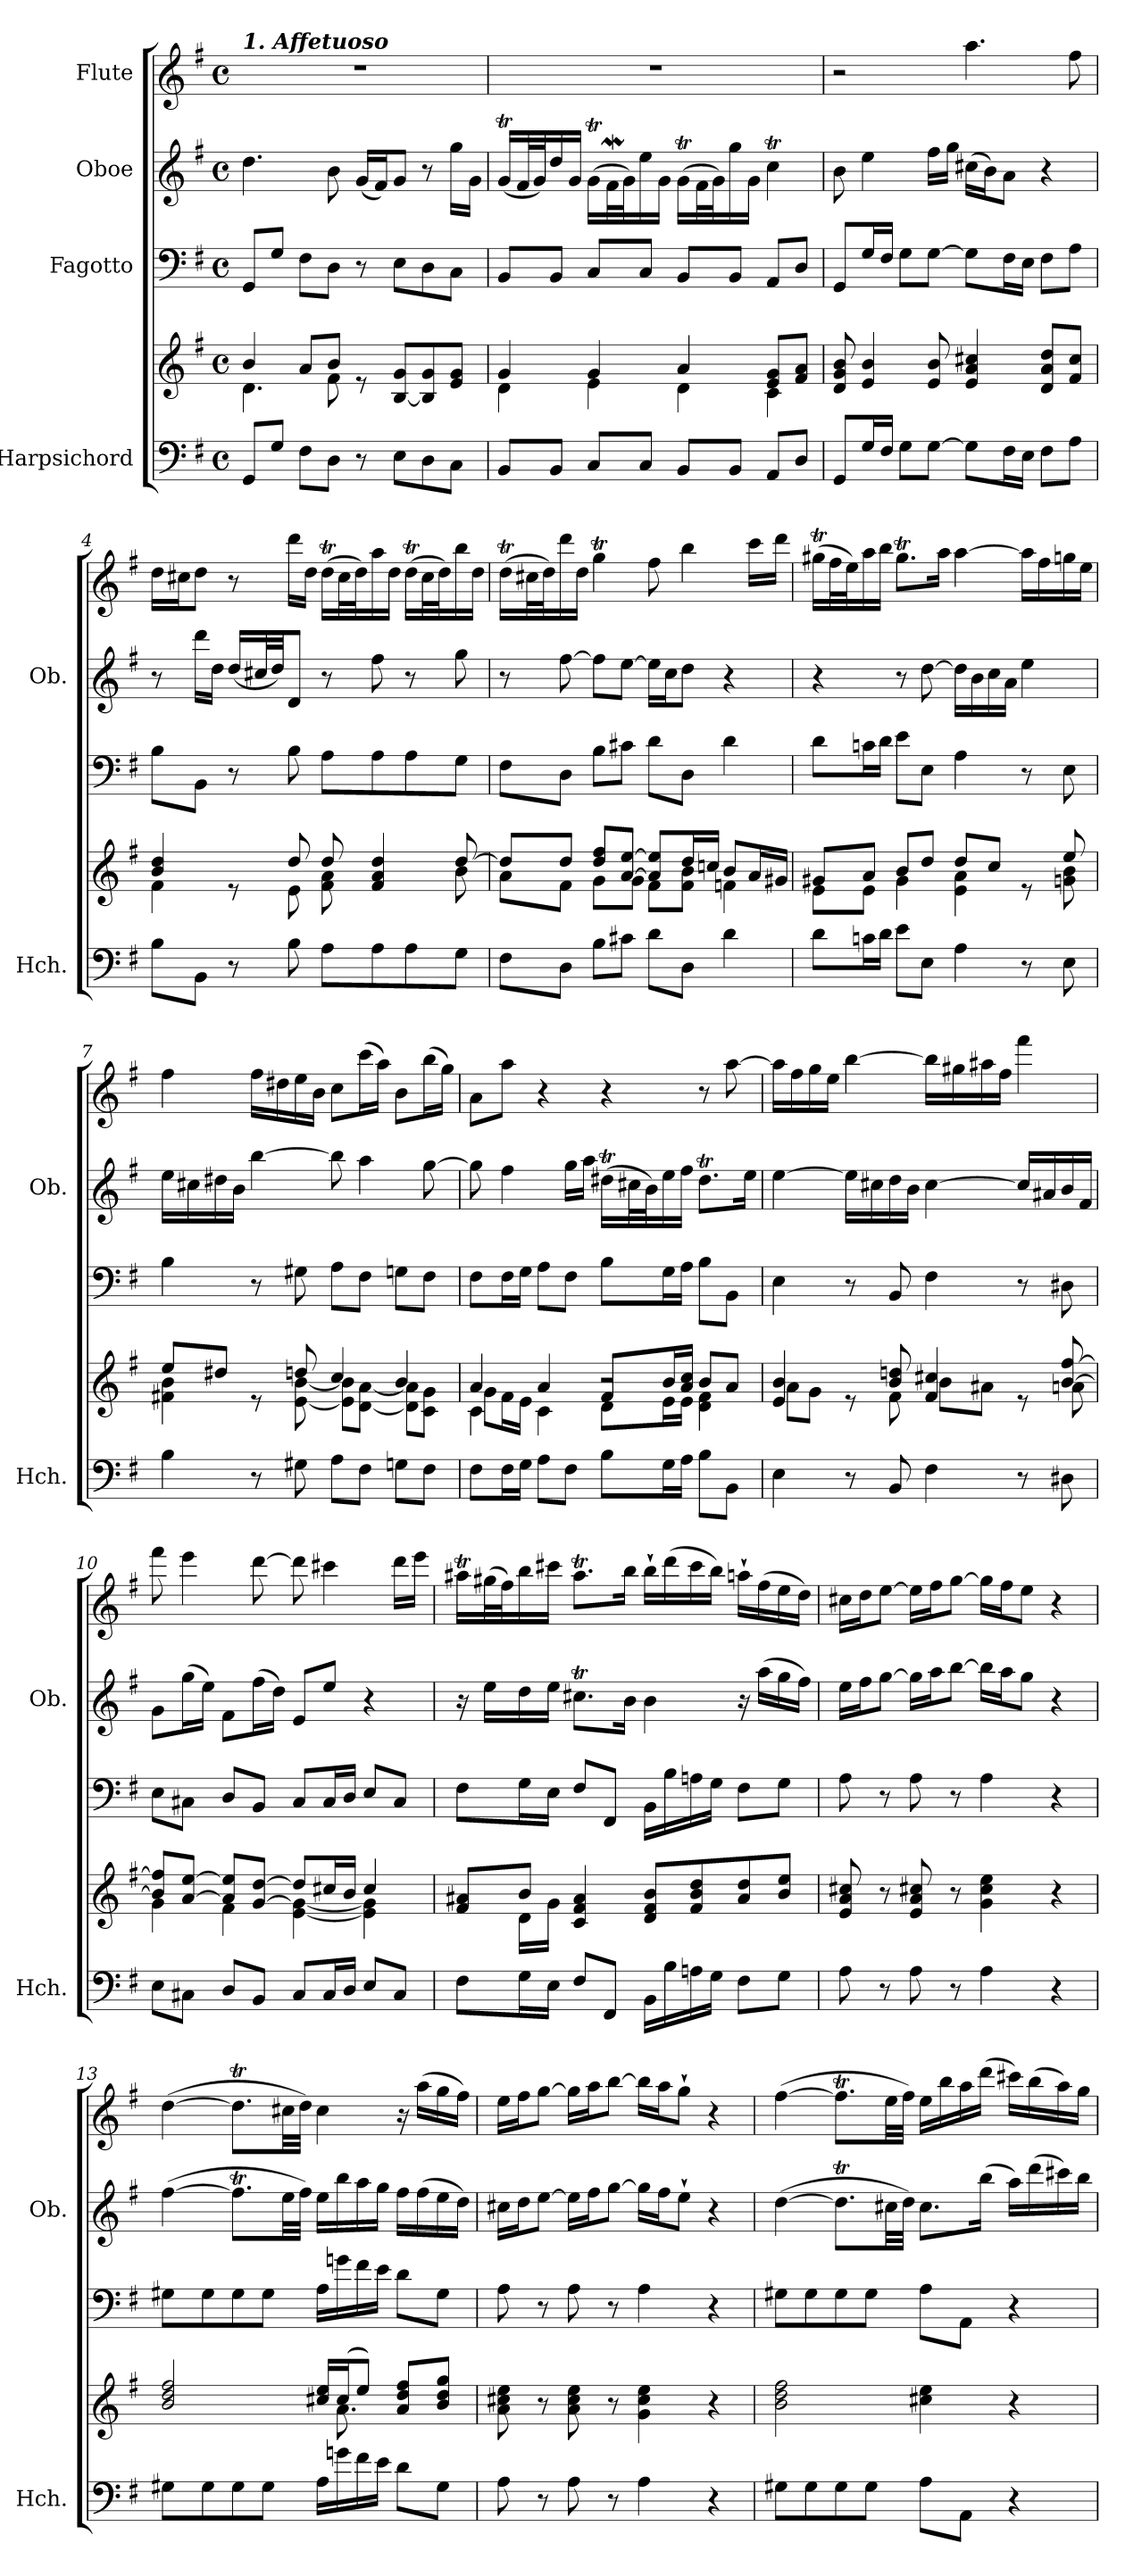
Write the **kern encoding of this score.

**kern	**kern	**kern	**kern	**kern
*part4	*part4	*part3	*part2	*part1
*staff5	*staff4	*staff3	*staff2	*staff1
*I"Harpsichord	*	*I"Fagotto	*I"Oboe	*I"Flute
*I'Hch.	*	*	*I'Ob.	*
*clefF4	*clefG2	*clefF4	*clefG2	*clefG2
*k[f#]	*k[f#]	*k[f#]	*k[f#]	*k[f#]
*M4/4	*M4/4	*M4/4	*M4/4	*M4/4
*met(c)	*met(c)	*met(c)	*met(c)	*met(c)
*MM60	*MM60	*MM60	*MM60	*MM60
=1	=1	=1	=1	=1
*	*^	*	*	*
!	!	!	!	!	!LO:TX:a:Bi:t=1. Affetuoso
8GG/L	4b/	4.d\	8GG/L	4.dd\	1r
8G/J	.	.	8G/J	.	.
8F#\L	8a/L	.	8F#\L	.	.
8D\J	8b/J	8f#\	8D\J	8b\	.
8r	8re	2ryy	8r	(16g/LL	.
.	.	.	.	16f#/J)	.
8E\L	[8B/ 8g/L	.	8E\L	8g/J	.
8D\	8B/] 8g/	.	8D\	8r	.
8C\J	8e/ 8g/J	.	8C\J	16gg\LL	.
.	.	.	.	16g\JJ	.
=2	=2	=2	=2	=2	=2
8BB/L	4g/	4d\	8BB/L	(16gT/LL	1r
.	.	.	.	32f#/L	.
.	.	.	.	32g/J)	.
8BB/J	.	.	8BB/J	16dd/	.
.	.	.	.	16g/JJ	.
8C/L	4g/	4e\	8C/L	(16gT\LL	.
.	.	.	.	32f#W\L	.
.	.	.	.	32g\J)	.
8C/J	.	.	8C/J	16ee\	.
.	.	.	.	16g\JJ	.
8BB/L	4a/	4d\	8BB/L	(16gT\LL	.
.	.	.	.	32f#\L	.
.	.	.	.	32g\J)	.
8BB/J	.	.	8BB/J	16gg\	.
.	.	.	.	16g\JJ	.
8AA/L	8e/ 8g/L	4c\	8AA/L	4ccT\	.
8D/J	8f#/ 8a/J	.	8D/J	.	.
*	*v	*v	*	*	*
=3	=3	=3	=3	=3
8GG/L	8d/ 8g/ 8b/	8GG/L	8b\	2r
16G/L	4e/ 4b/	16G/L	4ee\	.
16F#/JJ	.	16F#/JJ	.	.
8G\L	.	8G\L	.	.
[8G\J	8e/ 8b/	[8G\J	16ff#\LL	.
.	.	.	16gg\JJ	.
8G\L]	4e/ 4a/ 4cc#X/	8G\L]	(16cc#X\LL	4.aa\
.	.	.	16b\J)	.
16F#\L	.	16F#\L	8a\J	.
16E\JJ	.	16E\JJ	.	.
8F#\L	8d/ 8a/ 8dd/L	8F#\L	4r	.
8A\J	8f#/ 8cc#/J	8A\J	.	8ff#\
=4	=4	=4	=4	=4
*	*^	*	*	*
8B\L	4b/ 4dd/	4f#\	8B\L	8r	16dd\LL
.	.	.	.	.	16cc#X\J
8BB\J	.	.	8BB\J	16ddd\LL	8dd\J
.	.	.	.	16dd\JJ	.
8r	8re	8ryy	8r	(16dd/LL	8r
.	.	.	.	32cc#X/L	.
.	.	.	.	32dd/JJ)	.
8B\	8dd/	8e\	8B\	8d/J	16ddd\LL
.	.	.	.	.	16dd\JJ
8A\L	8dd/	8f#\ 8a\	8A\L	8r	(16ddT\LL
.	.	.	.	.	32cc#\L
.	.	.	.	.	32dd\J)
8A\	4f#/ 4a/ 4dd/	4ryy	8A\	8ff#\	16aa\
.	.	.	.	.	16dd\JJ
8A\	.	.	8A\	8r	(16ddT\LL
.	.	.	.	.	32cc#\L
.	.	.	.	.	32dd\J)
8G\J	[8dd/	8b\	8G\J	8gg\	16bb\
.	.	.	.	.	16dd\JJ
=5	=5	=5	=5	=5	=5
8F#\L	8dd/L]	8a\L	8F#\L	8r	(16ddT\LL
.	.	.	.	.	32cc#X\L
.	.	.	.	.	32dd\J)
8D\J	8dd/J	8f#\J	8D\J	[8ff#\	16ddd\
.	.	.	.	.	16dd\JJ
8B\L	8dd/ 8ff#/L	8g\L	8B\L	8ff#\L]	4ggT\
8c#X\J	[8a/ [8ee/J	8g\J	8c#X\J	[8ee\J	.
8d\L	8a/] 8ee/]L	8f#\L	8d\L	16ee\LL]	8ff#\
.	.	.	.	16cc\J	.
8D\J	16dd/L	8f#\ 8b\J	8D\J	8dd\J	4bb\
.	16ccn/JJ	.	.	.	.
4d\	8b/L	4fn\	4d\	4r	.
.	16a/L	.	.	.	16ccc\LL
.	16g#X/JJ	.	.	.	16ddd\JJ
!!LO:LB:g=z
=6	=6	=6	=6	=6	=6
8d\L	8g#X/L	8e\L	8d\L	4r	(16gg#Xt\LL
.	.	.	.	.	32ff#\L
.	.	.	.	.	32ee\J)
16cn\L	8a/J	8e\J	16cn\L	.	16aa\
16d\JJ	.	.	16d\JJ	.	16bb\JJ
8e\L	8b/L	4g#\	8e\L	8r	8.gg#t\L
8E\J	8dd/J	.	8E\J	[8dd\	.
.	.	.	.	.	16aa\Jk
4A\	8dd/L	4e\ 4a\	4A\	16dd\LL]	[4aa\
.	.	.	.	16b\	.
.	8cc/J	.	.	16cc\	.
.	.	.	.	16a\JJ	.
8r	8re	8ryy	8r	4ee\	16aa\LL]
.	.	.	.	.	16ff#\
8E\	8ee/	8gn\ 8b\	8E\	.	16ggn\
.	.	.	.	.	16ee\JJ
=7	=7	=7	=7	=7	=7
4B\	8ee/L	4f#X\ 4b\	4B\	16ee\LL	4ff#\
.	.	.	.	16cc#X\	.
.	8dd#X/J	.	.	16dd#X\	.
.	.	.	.	16b\JJ	.
8r	8re	8ryy	8r	[4bb\	16ff#\LL
.	.	.	.	.	16dd#X\
8G#X\	8ddn/	[8e\ [8b\	8G#X\	.	16ee\
.	.	.	.	.	16b\JJ
8A\L	4cc/	8e\] 8b\]L	8A\L	8bb\]	8cc\L
8F#\J	.	[8d\ [8a\J	8F#\J	4aa\	(16ccc\L
.	.	.	.	.	16aa\JJ)
8Gn\L	4b/	8d\] 8a\]L	8Gn\L	.	8b\L
8F#\J	.	8c\ 8g\J	8F#\J	[8gg\	(16bb\L
.	.	.	.	.	16gg\JJ)
=8	=8	=8	=8	=8	=8
*	*	*^	*	*	*
8F#\L	4a/	4c\	8g\L	8F#\L	8gg\]	8a\L
16F#\L	.	.	16f#\L	16F#\L	4ff#\	8aa\J
16G\JJ	.	.	16e\JJ	16G\JJ	.	.
8A\L	4a/	4c\	4ryy	8A\L	.	4r
8F#\J	.	.	.	8F#\J	16gg\LL	.
.	.	.	.	.	16aa\JJ	.
8B\L	8f#/L	8d\L	2r	8B\L	(16dd#Xt\LL	4r
.	.	.	.	.	32cc#X\L	.
.	.	.	.	.	32b\J)	.
16G\L	16b/L	16e\L	.	16G\L	16ee\	.
16A\JJ	16a/ 16cc/JJ	16e\JJ	.	16A\JJ	16ff#\JJ	.
8B\L	8b/L	4d\ 4f#\	.	8B\L	8.dd#t\L	8r
8BB\J	8a/J	.	.	8BB\J	.	[8aa\
.	.	.	.	.	16ee\Jk	.
*	*	*v	*v	*	*	*
=9	=9	=9	=9	=9	=9
4E\	4e/ 4b/	8a\L	4E\	[4ee\	16aa\LL]
.	.	.	.	.	16ff#\
.	.	8g\J	.	.	16gg\
.	.	.	.	.	16ee\JJ
8r	8re	8ryy	8r	16ee\LL]	[4bb\
.	.	.	.	16cc#X\	.
8BB/	8b/ 8ddn/	8f#\	8BB/	16dd\	.
.	.	.	.	16b\JJ	.
4F#\	4f#/ 4cc#X/	8b\L	4F#\	[4cc#\	16bb\LL]
.	.	.	.	.	16gg#X\
.	.	8a#X\J	.	.	16aa#X\
.	.	.	.	.	16ff#\JJ
8r	8re	8ryy	8r	16cc#/LL]	4fff#\
.	.	.	.	16a#X/	.
8D#X\	[8b/ [8ff#/	8an\	8D#X\	16b/	.
.	.	.	.	16f#/JJ	.
=10	=10	=10	=10	=10	=10
8E\L	8b/] 8ff#/]L	4g\	8E\L	8g\L	8fff#\
8C#X\J	[8a/ [8ee/J	.	8C#X\J	(16gg\L	4eee\
.	.	.	.	16ee\JJ)	.
8D/L	8a/] 8ee/]L	4f#\	8D/L	8f#\L	.
8BB/J	[8g/ [8dd/J	.	8BB/J	(16ff#\L	[8ddd\
.	.	.	.	16dd\JJ)	.
8C#/L	8dd/L]	[4e\ 4g\_	8C#/L	8e/L	8ddd\]
16C#/L	16cc#X/L	.	16C#/L	8ee/J	4ccc#X\
16D/JJ	16b/JJ	.	16D/JJ	.	.
8E/L	4cc#/	4e\] 4g\]	8E/L	4r	.
8C#/J	.	.	8C#/J	.	16ddd\LL
.	.	.	.	.	16eee\JJ
!!LO:LB:g=z
=11	=11	=11	=11	=11	=11
8F#\L	8f#/ 8a#X/L	8ryy	8F#\L	16r	16aa#Xt\LL
.	.	.	.	16ee\LL	(32gg#X\L
.	.	.	.	.	32ff#\J)
16G\L	8b/J	16d\LL	16G\L	16dd\	16bb\
16E\JJ	.	16g\JJ	16E\JJ	16ee\JJ	16ccc#X\JJ
8F#/L	4c/ 4f#/ 4a#/	2.ryy	8F#/L	8.cc#Xt\L	8.aa#t\L
8FF#/J	.	.	8FF#/J	.	.
.	.	.	.	16b\Jk	16bb\Jk
16BB\LL	8d/ 8f#/ 8b/L	.	16BB\LL	4b\	16bb`\LL
16B\	.	.	16B\	.	(16ddd\
16An\	8f#/ 8b/ 8dd/	.	16An\	.	16ccc#\
16G\JJ	.	.	16G\JJ	.	16bb\JJ)
8F#\L	8a#/ 8dd/	.	8F#\L	16r	16aan`\LL
.	.	.	.	(16aa\LL	(16ff#\
8G\J	8b/ 8ee/J	.	8G\J	16gg\	16ee\
.	.	.	.	16ff#\JJ)	16dd\JJ)
*	*v	*v	*	*	*
=12	=12	=12	=12	=12
8A\	8e/ 8a/ 8cc#X/	8A\	16ee\LL	16cc#X\LL
.	.	.	16ff#\J	16dd\J
8r	8r	8r	[8gg\J	[8ee\J
8A\	8e/ 8a/ 8cc#X/	8A\	16gg\LL]	16ee\LL]
.	.	.	16aa\J	16ff#\J
8r	8r	8r	[8bb\J	[8gg\J
4A\	4g\ 4cc#\ 4ee\	4A\	16bb\LL]	16gg\LL]
.	.	.	16aa\J	16ff#\J
.	.	.	8gg\J	8ee\J
4r	4r	4r	4r	4r
=13	=13	=13	=13	=13
*	*^	*	*	*
8G#X\L	2b/ 2dd/ 2ff#/	16ryy	8G#X\L	([4ff#\	([4dd\
*	*v	*v	*	*	*
8G#\	.	8G#\	.	.
8G#\	.	8G#\	8.ff#t\L]	8.ddT\L]
8G#\J	.	8G#\J	.	.
.	.	.	32ee\LL	32cc#X\LL
.	.	.	32ff#\JJJ)	32dd\JJJ)
16A\LL	16cc#X/ 16ee/LL	16A\LL	16ee\LL	4cc#\
*	*^	*	*	*
16gn\	(16cc#/J	8.a\	16gn\	16bb\	.
16f#\	8ee/J)	.	16f#\	16aa\	.
16e\JJ	.	.	16e\JJ	16gg\JJ	.
8d\L	8a/ 8dd/ 8ff#/L	4ryy	8d\L	16ff#\LL	16r
.	.	.	.	(16ff#\	(16aa\LL
8G#\J	8b/ 8dd/ 8gg/J	.	8G#\J	16ee\	16gg\
.	.	.	.	16dd\JJ)	16ff#\JJ)
*	*v	*v	*	*	*
=14	=14	=14	=14	=14
8A\	8a\ 8cc#X\ 8ee\	8A\	16cc#X\LL	16ee\LL
.	.	.	16dd\J	16ff#\J
8r	8r	8r	[8ee\J	[8gg\J
8A\	8a\ 8cc#\ 8ee\	8A\	16ee\LL]	16gg\LL]
.	.	.	16ff#\J	16aa\J
8r	8r	8r	[8gg\J	[8bb\J
4A\	4g\ 4cc#\ 4ee\	4A\	16gg\LL]	16bb\LL]
.	.	.	16ff#\J	16aa\J
.	.	.	8ee`\J	8gg`\J
4r	4r	4r	4r	4r
=15	=15	=15	=15	=15
8G#X\L	2b\ 2dd\ 2ff#\	8G#X\L	([4dd\	([4ff#\
8G#\	.	8G#\	.	.
8G#\	.	8G#\	8.ddT\L]	8.ff#t\L]
8G#\J	.	8G#\J	.	.
.	.	.	32cc#X\LL	32ee\LL
.	.	.	32dd\JJJ)	32ff#\JJJ)
8A\L	4cc#X\ 4ee\	8A\L	8.cc#\L	16ee\LL
.	.	.	.	16bb\
8AA\J	.	8AA\J	.	16aa\
.	.	.	(16bb\Jk	(16ddd\JJ
4r	4r	4r	16aa\LL)	16ccc#X\LL)
.	.	.	(16ddd\	(16bb\
.	.	.	16ccc#X\)	16aa\)
.	.	.	16bb\JJ	16gg\JJ
=	=	=	=	=
*-	*-	*-	*-	*-
